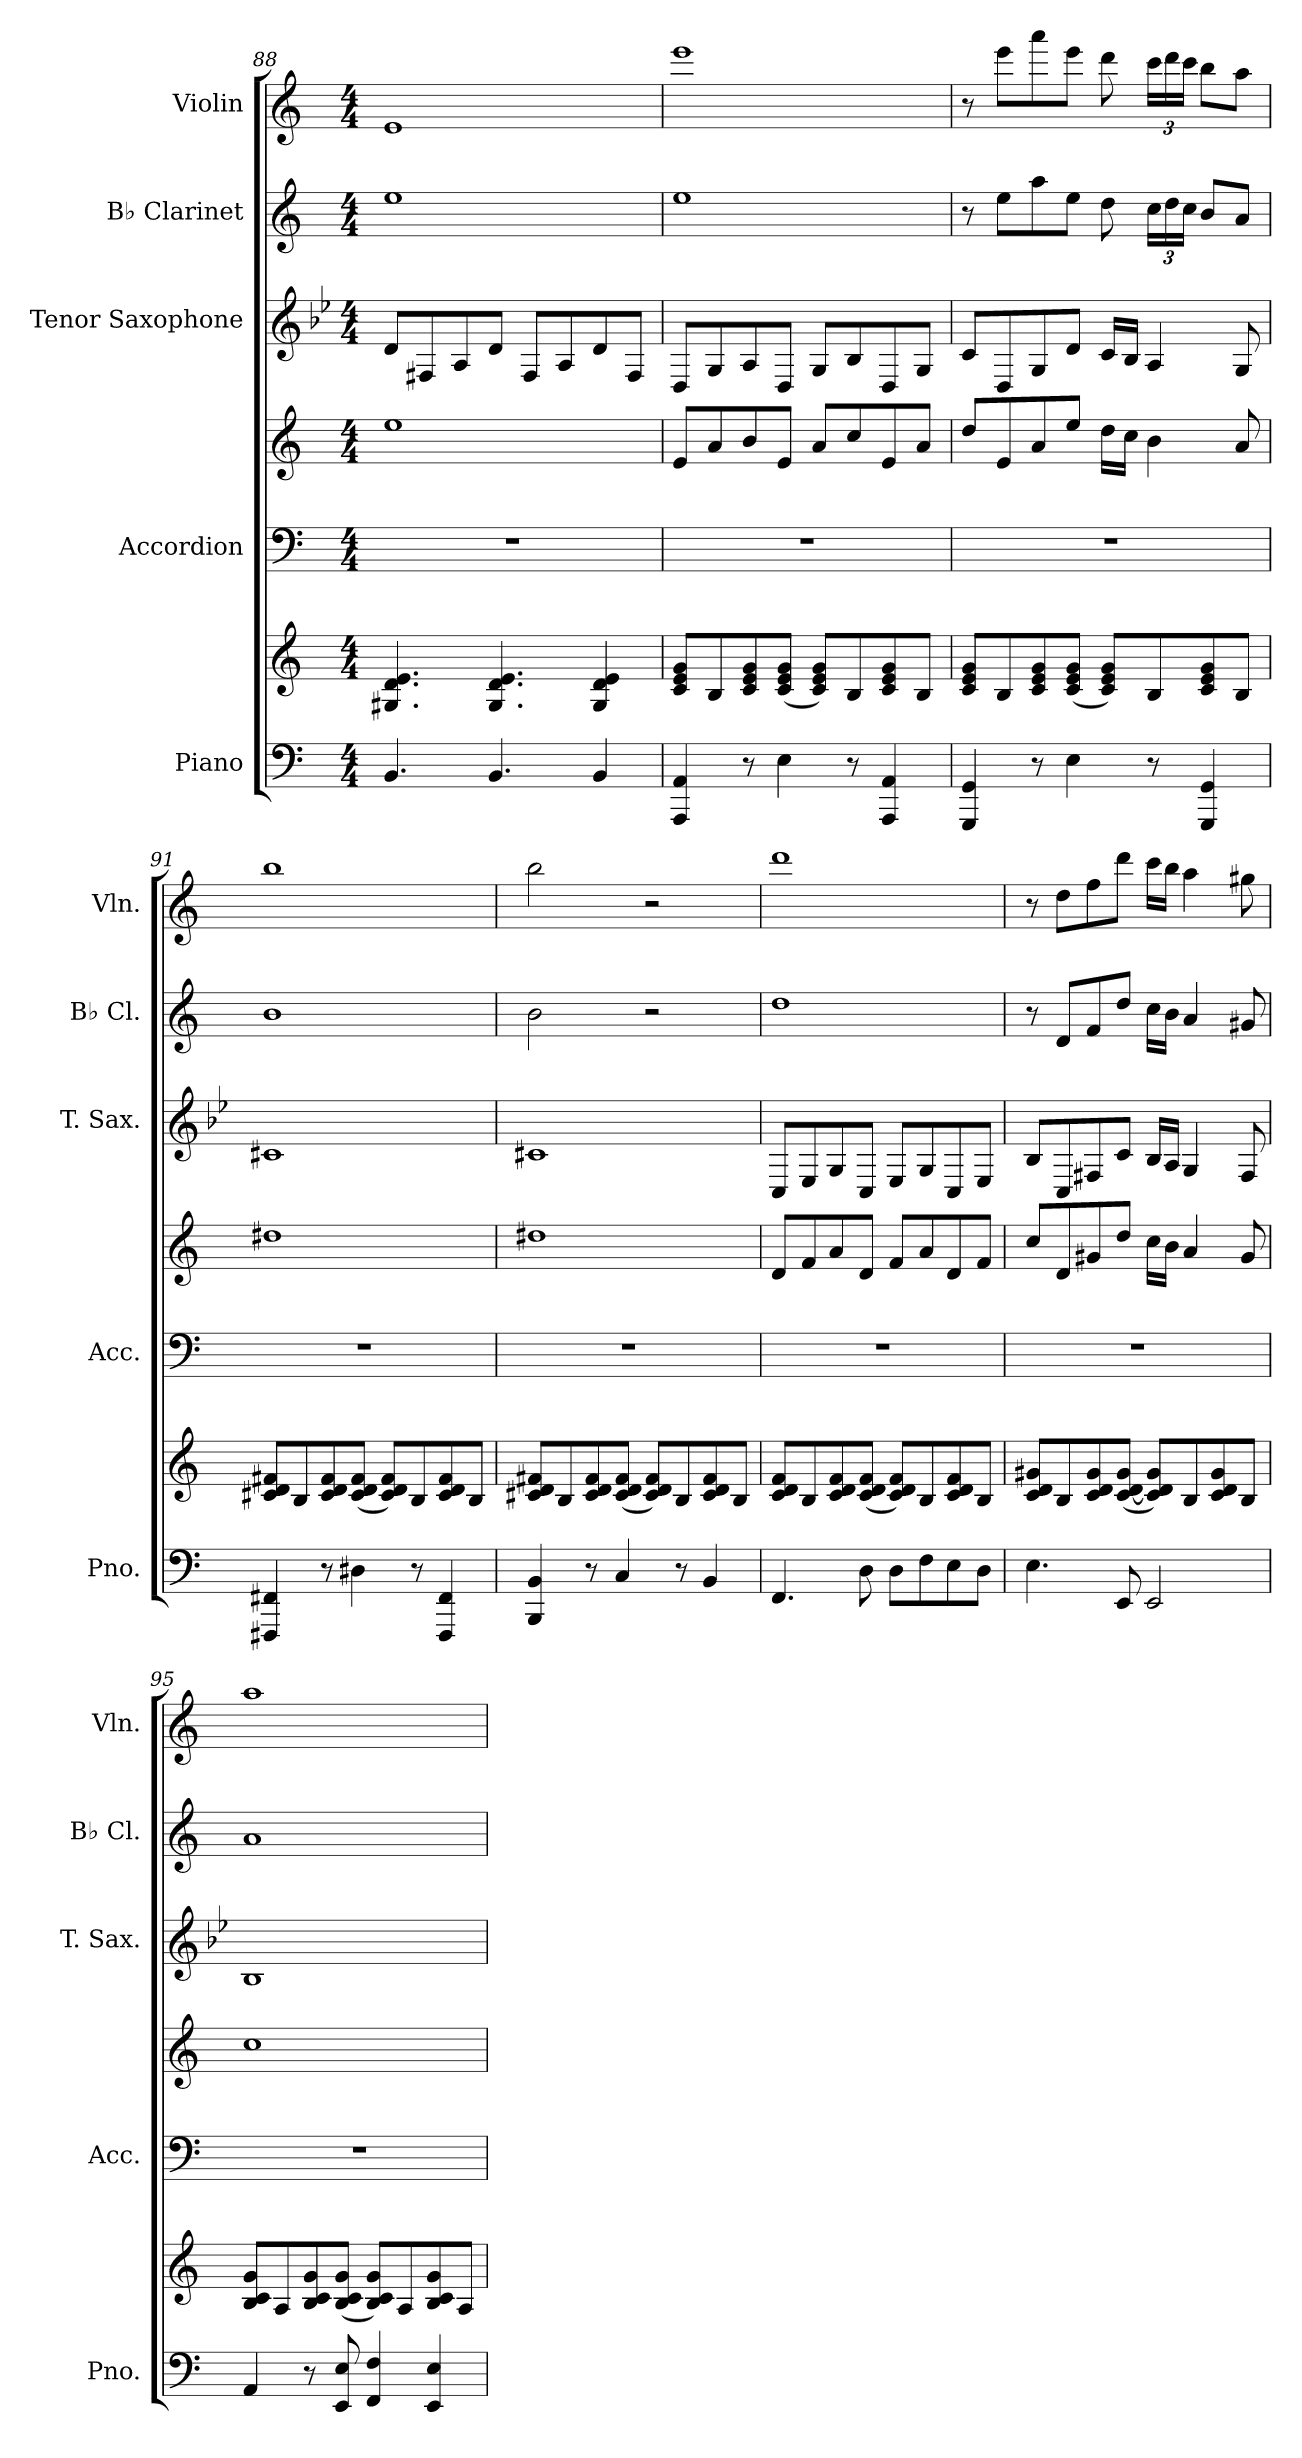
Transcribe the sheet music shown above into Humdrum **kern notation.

**kern	**kern	**kern	**kern	**kern	**kern	**kern
*part5	*part5	*part4	*part4	*part3	*part2	*part1
*staff7	*staff6	*staff5	*staff4	*staff3	*staff2	*staff1
*I"Piano	*	*I"Accordion	*	*I"Tenor Saxophone	*I"B♭ Clarinet	*I"Violin
*I'Pno.	*	*I'Acc.	*	*I'T. Sax.	*I'B♭ Cl.	*I'Vln.
!!LO:PB:g=z
*clefF4	*clefG2	*clefF4	*clefG2	*clefG2	*clefG2	*clefG2
*	*	*	*	*ITrd8c14	*ITrd1c2	*
*k[]	*k[]	*k[]	*k[]	*k[b-e-]	*k[b-e-]	*k[]
*C:	*C:	*C:	*C:	*B-:	*B-:	*C:
*M4/4	*M4/4	*M4/4	*M4/4	*M4/4	*M4/4	*M4/4
=88	=88	=88	=88	=88	=88	=88
4.BB/	4.G#X/ 4.d/ 4.e/	1r	1ee	8D/L	1dd	1e
.	.	.	.	8FF#X/	.	.
.	.	.	.	8AA/	.	.
4.BB/	4.G#/ 4.d/ 4.e/	.	.	8D/J	.	.
.	.	.	.	8FF#/L	.	.
.	.	.	.	8AA/	.	.
4BB/	4G#/ 4d/ 4e/	.	.	8D/	.	.
.	.	.	.	8FF#/J	.	.
=89	=89	=89	=89	=89	=89	=89
4AAA/ 4AA/	8c/ 8e/ 8g/L	1r	8e/L	8DD/L	1dd	1eee
.	8B/	.	8a/	8GG/	.	.
8r	8c/ 8e/ 8g/	.	8b/	8AA/	.	.
4E\	(8c/ 8e/ 8g/J	.	8e/J	8DD/J	.	.
.	8c/ 8e/ 8g/L)	.	8a/L	8GG/L	.	.
8r	8B/	.	8cc/	8BB-/	.	.
4AAA/ 4AA/	8c/ 8e/ 8g/	.	8e/	8DD/	.	.
.	8B/J	.	8a/J	8GG/J	.	.
=90	=90	=90	=90	=90	=90	=90
4GGG/ 4GG/	8c/ 8e/ 8g/L	1r	8dd/L	8C/L	8r	8r
.	8B/	.	8e/	8DD/	8dd\L	8eee\L
8r	8c/ 8e/ 8g/	.	8a/	8GG/	8gg\	8aaa\
4E\	(8c/ 8e/ 8g/J	.	8ee/J	8D/J	8dd\J	8eee\J
.	8c/ 8e/ 8g/L)	.	16dd\LL	16C/LL	8cc\	8ddd\
.	.	.	16cc\JJ	16BB-/JJ	.	.
*	*	*	*	*	*Xbrackettup	*Xbrackettup
8r	8B/	.	4b\	4AA/	24b-\LL	24ccc\LL
.	.	.	.	.	24cc\	24ddd\
.	.	.	.	.	24b-\JJ	24ccc\JJ
4GGG/ 4GG/	8c/ 8e/ 8g/	.	.	.	8a/L	8bb\L
.	8B/J	.	8a/	8GG/	8g/J	8aa\J
=91	=91	=91	=91	=91	=91	=91
4FFF#X/ 4FF#X/	8c#X/ 8d/ 8f#X/L	1r	1dd#X	1C#X	1a	1bb
.	8B/	.	.	.	.	.
8r	8c#/ 8d/ 8f#/	.	.	.	.	.
4D#X\	(8c#/ 8d/ 8f#/J	.	.	.	.	.
.	8c#/ 8d/ 8f#/L)	.	.	.	.	.
8r	8B/	.	.	.	.	.
4FFF#/ 4FF#/	8c#/ 8d/ 8f#/	.	.	.	.	.
.	8B/J	.	.	.	.	.
!!LO:PB:g=z
=92	=92	=92	=92	=92	=92	=92
4BBB/ 4BB/	8c#X/ 8d/ 8f#X/L	1r	1dd#X	1C#X	2a\	2bb\
.	8B/	.	.	.	.	.
8r	8c#/ 8d/ 8f#/	.	.	.	.	.
4C/	(8c#/ 8d/ 8f#/J	.	.	.	.	.
.	8c#/ 8d/ 8f#/L)	.	.	.	2r	2r
8r	8B/	.	.	.	.	.
4BB/	8c#/ 8d/ 8f#/	.	.	.	.	.
.	8B/J	.	.	.	.	.
=93	=93	=93	=93	=93	=93	=93
4.FF/	8c/ 8d/ 8f/L	1r	8d/L	8CC/L	1cc	1ddd
.	8B/	.	8f/	8EE-/	.	.
.	8c/ 8d/ 8f/	.	8a/	8GG/	.	.
8D\	(8c/ 8d/ 8f/J	.	8d/J	8CC/J	.	.
8D\L	8c/ 8d/ 8f/L)	.	8f/L	8EE-/L	.	.
8F\	8B/	.	8a/	8GG/	.	.
8E\	8c/ 8d/ 8f/	.	8d/	8CC/	.	.
8D\J	8B/J	.	8f/J	8EE-/J	.	.
=94	=94	=94	=94	=94	=94	=94
4.E\	8c/ 8d/ 8g#X/L	1r	8cc/L	8BB-/L	8r	8r
.	8B/	.	8d/	8CC/	8c/L	8dd\L
.	8c/ 8d/ 8g#/	.	8g#X/	8FF#X/	8e-/	8ff\
8EE/	([8c/ 8d/ 8g#/J	.	8dd/J	8C/J	8cc/J	8ddd\J
2EE/	8c/] 8d/ 8g#/L)	.	16cc\LL	16BB-/LL	16b-\LL	16ccc\LL
.	.	.	16b\JJ	16AA/JJ	16a\JJ	16bb\JJ
.	8B/	.	4a/	4GG/	4g/	4aa\
.	8c/ 8d/ 8g#/	.	.	.	.	.
.	8B/J	.	8g#/	8FF#/	8f#X/	8gg#X\
!!LO:PB:g=z
=95	=95	=95	=95	=95	=95	=95
4AA/	8B/ 8c/ 8g/L	1r	1cc	1BB-	1g	1aa
.	8A/	.	.	.	.	.
8r	8B/ 8c/ 8g/	.	.	.	.	.
8EE/ 8E/	(8B/ 8c/ 8g/J	.	.	.	.	.
4FF/ 4F/	8B/ 8c/ 8g/L)	.	.	.	.	.
.	8A/	.	.	.	.	.
4EE/ 4E/	8B/ 8c/ 8g/	.	.	.	.	.
.	8A/J	.	.	.	.	.
=	=	=	=	=	=	=
*-	*-	*-	*-	*-	*-	*-
